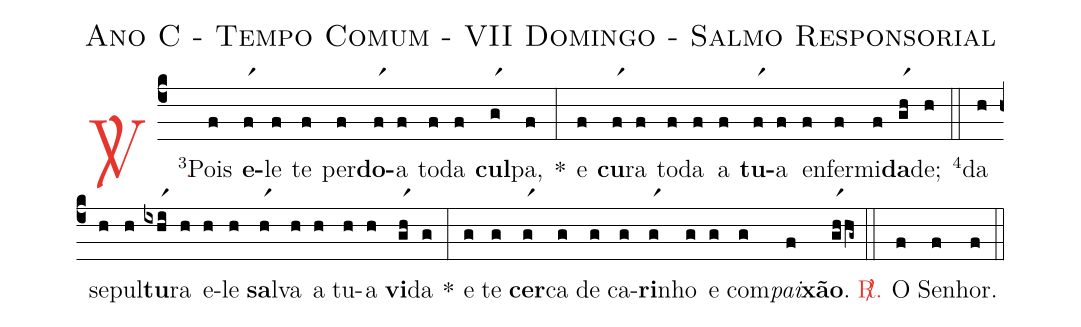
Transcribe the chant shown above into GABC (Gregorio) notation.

name: Ano C - Tempo Comum - VII Domingo - Salmo Responsorial;
%%
(c4)

<c><sp>V/</sp>.</c>() <v>\VSup{3}</v>Pois(f) <b>e</b>(fr1)le(f) te(f) per(f)<b>do</b>(fr1)a(f) to(f)da(f) <b>cul</b>(gr1)pa,(f) *(:)
e(f) <b>cu</b>(fr1)ra(f) to(f)da(f) a(f) <b>tu</b>(fr1)a(f) en(f)fer(f)mi(f)<b>da</b>(gr1h)de;(h)

(::)

<v>\VSup{4}</v>da(h) se(h)pul(h)<b>tu</b>(ixhr1i)ra(h) e(h)le(h) <b>sa</b>(hr1)lva(h) a(h) tu(h)a(h) <b>vi</b>(gr1h)da(g) *(:)
e(g) te(g) <b>cer</b>(gr1)ca(g) de(g) ca(g)<b>ri</b>(gr1)nho(g) e(g) com(g)<i>pai</i>(f)<b>xão</b>.(gr1hhg~)

(::)

<c><sp>R/</sp>.</c>() O(f) Se(f)nhor.(f)

(::)
